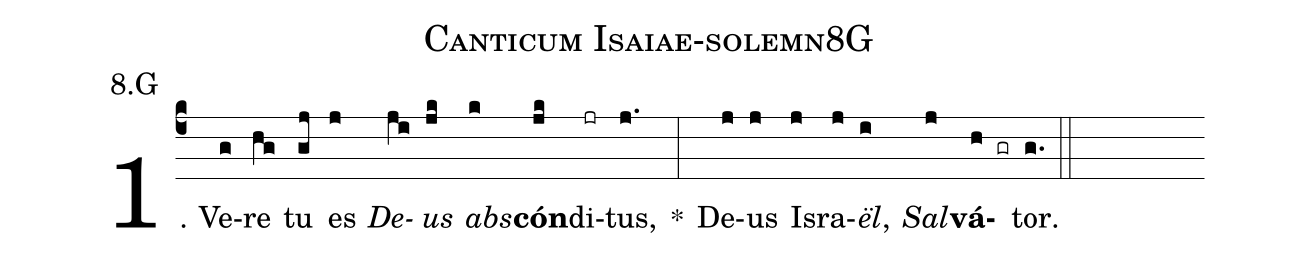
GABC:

name: Canticum Isaiae-solemn8G;
annotation: 8.G;
%%
(c4)1. Ve(g)re(hg) tu(gj) es(j) <i>De</i>(ji)<i>us</i>(jk) <i>abs</i>(k)<b>cón</b>(jk)di(jr)tus,(j.) *(:) De(j)us(j) Is(j)ra(j)<i>ël</i>,(i) <i>Sal</i>(j)<b>vá</b>(h gr)tor.(g.) (::)
